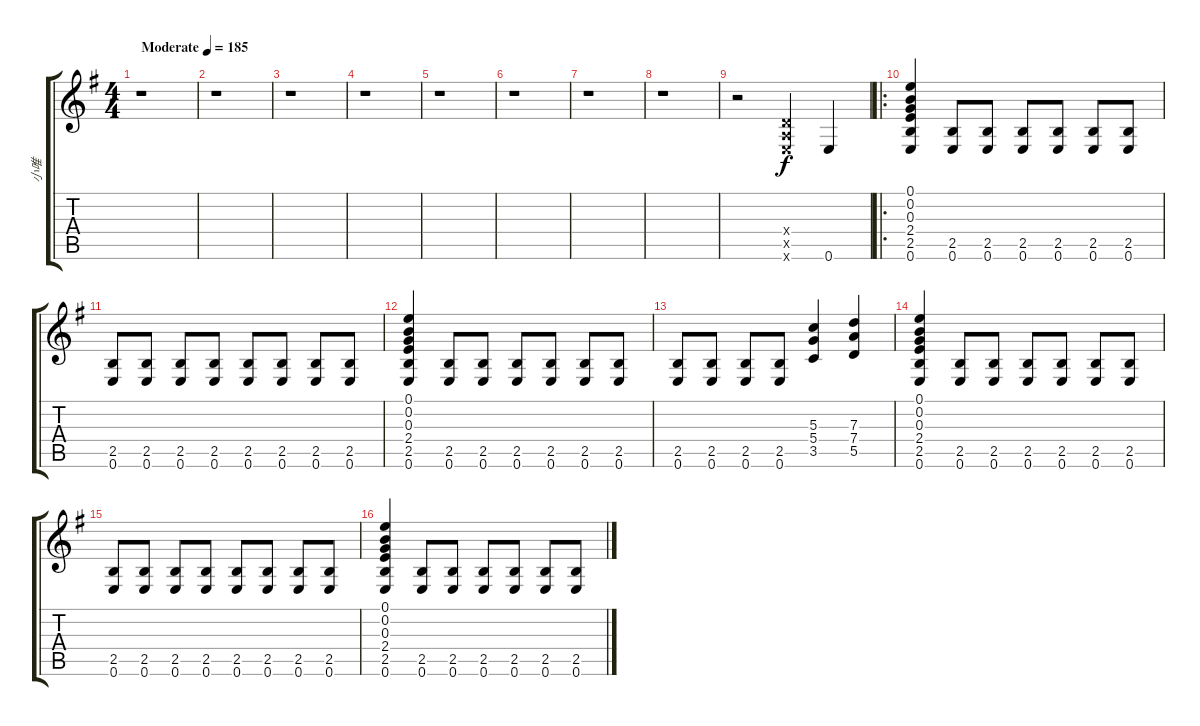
\track ("小唯" "小唯") {instrument overdrivenguitar}
\staff {score tabs}
\tuning (E4 B3 G3 D3 A2 E2) {hide}
\ts (4 4)
\tempo (185 "Moderate")
\clef g2
\ks g
r.1{dy f instrument overdrivenguitar} |
r.1 |
r.1 |
r.1 |
r.1 |
r.1 |
r.1 |
r.1 |
r.2 (0.4{x} 0.5{x} 0.6{x}).4 0.6.4 |
\ro
(0.1 0.2 0.3 2.4 2.5 0.6).4 (2.5 0.6).8 (2.5 0.6).8 (2.5 0.6).8 (2.5 0.6).8 (2.5 0.6).8 (2.5 0.6).8 |
(2.5 0.6).8 (2.5 0.6).8 (2.5 0.6).8 (2.5 0.6).8 (2.5 0.6).8 (2.5 0.6).8 (2.5 0.6).8 (2.5 0.6).8 |
(0.1 0.2 0.3 2.4 2.5 0.6).4 (2.5 0.6).8 (2.5 0.6).8 (2.5 0.6).8 (2.5 0.6).8 (2.5 0.6).8 (2.5 0.6).8 |
(2.5 0.6).8 (2.5 0.6).8 (2.5 0.6).8 (2.5 0.6).8 (5.3 5.4 3.5).4 (7.3 7.4 5.5).4 |
(0.1 0.2 0.3 2.4 2.5 0.6).4 (2.5 0.6).8 (2.5 0.6).8 (2.5 0.6).8 (2.5 0.6).8 (2.5 0.6).8 (2.5 0.6).8 |
(2.5 0.6).8 (2.5 0.6).8 (2.5 0.6).8 (2.5 0.6).8 (2.5 0.6).8 (2.5 0.6).8 (2.5 0.6).8 (2.5 0.6).8 |
(0.1 0.2 0.3 2.4 2.5 0.6).4 (2.5 0.6).8 (2.5 0.6).8 (2.5 0.6).8 (2.5 0.6).8 (2.5 0.6).8 (2.5 0.6).8
